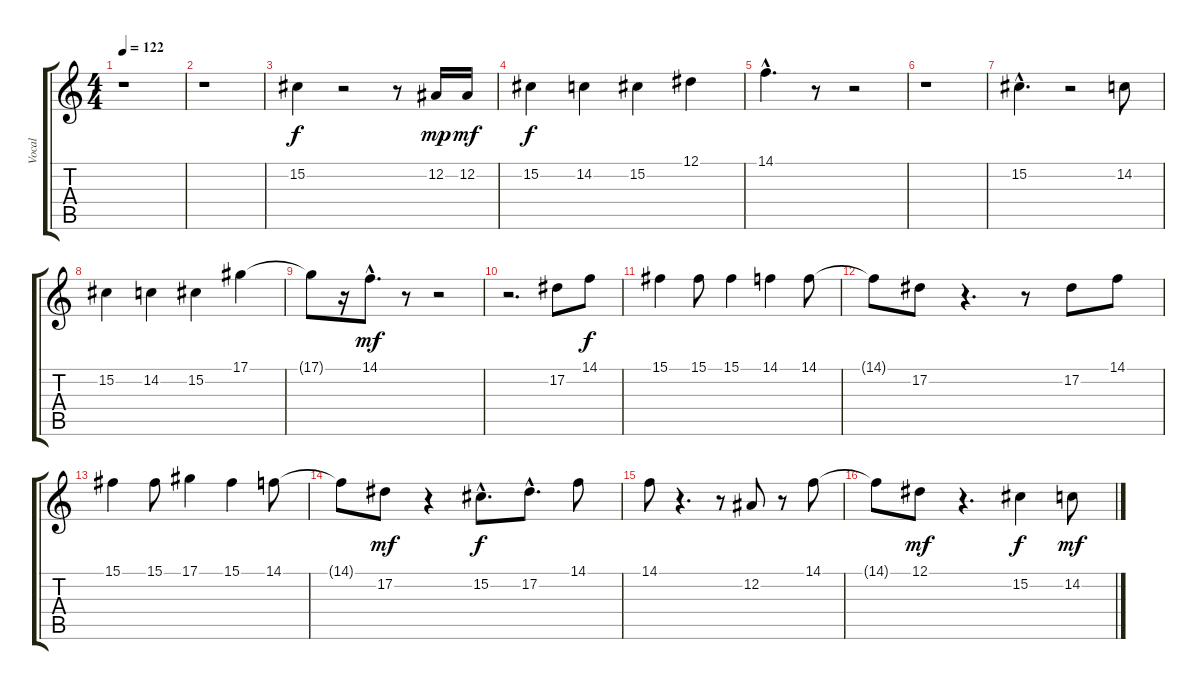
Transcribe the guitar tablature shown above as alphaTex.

\track ("Vocal" "Vocal") {instrument lead2sawtooth}
\staff {score tabs}
\tuning (Eb4 Bb3 Gb3 Db3 Ab2 Eb2) {hide}
\ts (4 4)
\tempo 122
\clef g2
\ks c
r.1{dy f} |
r.1 |
15.2.4 r.2 r.8 12.2.16{dy mp} 12.2.16{dy mf} |
15.2.4{dy f} 14.2.4 15.2.4 12.1.4 |
14.1{hac}.4{d} r.8 r.2 |
r.1 |
15.2{hac}.4{d} r.2 14.2.8 |
15.2.4 14.2.4 15.2.4 17.1.4 |
17.1{t}.8 r.16 14.1{hac}.8{d dy mf} r.8 r.2 |
r.2{d} 17.2.8 14.1.8{dy f} |
15.1.4 15.1.8 15.1.4 14.1.4 14.1.8 |
14.1{t}.8 17.2.8 r.4{d} r.8 17.2.8 14.1.8 |
15.1.4 15.1.8 17.1.4 15.1.4 14.1.8 |
14.1{t}.8 17.2.8{dy mf} r.4 15.2{hac}.8{d dy f} 17.2{hac}.8{d} 14.1.8 |
14.1.8 r.4{d} r.8 12.2.8 r.8 14.1.8 |
14.1{t}.8 12.1.8{dy mf} r.4{d} 15.2.4{dy f} 14.2.8{dy mf}
